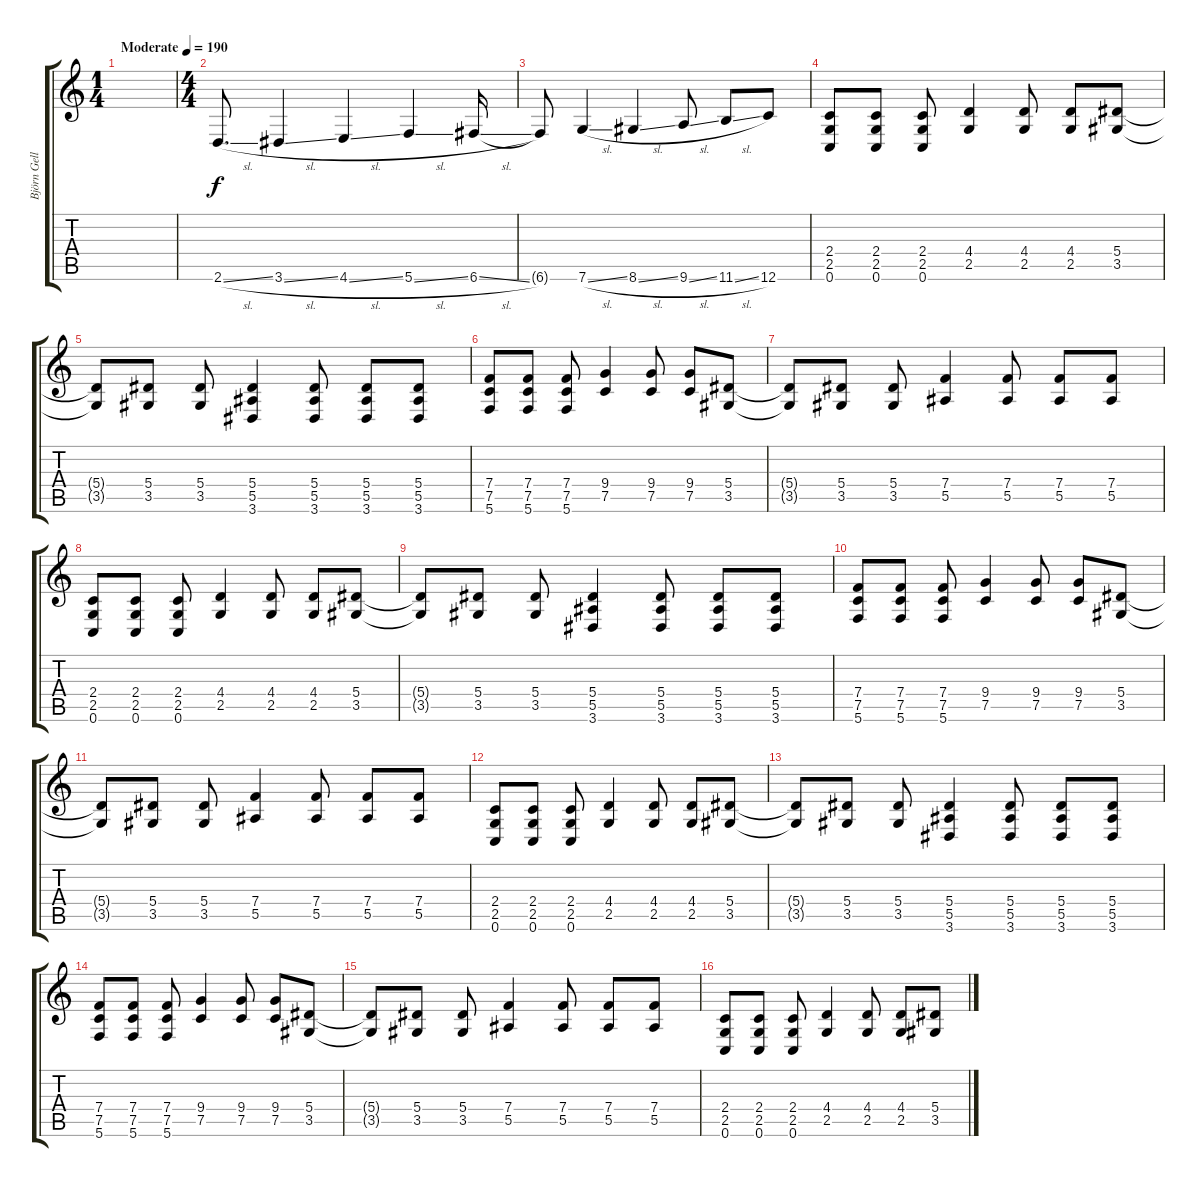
\track ("Björn Gellotte" "Björn Gell") {instrument distortionguitar}
\staff {score tabs}
\tuning (C4 G3 Eb3 Bb2 F2 C2) {hide}
\ts (1 4)
\tempo (190 "Moderate")
\clef g2
\ks c
|
\ts (4 4)
2.6{sl}.8{d} 3.6{sl}.4 4.6{sl}.4 5.6{sl}.4 6.6{sl}.16 |
6.6{t}.8 7.6{sl}.4 8.6{sl}.4 9.6{sl}.8 11.6{sl}.8 12.6.8 |
(2.4 2.5 0.6).8{balance 8} (2.4 2.5 0.6).8 (2.4 2.5 0.6).8 (4.4 2.5).4 (4.4 2.5).8 (4.4 2.5).8 (5.4 3.5).8 |
(5.4{t} 3.5{t}).8 (5.4 3.5).8 (5.4 3.5).8 (5.4 5.5 3.6).4 (5.4 5.5 3.6).8 (5.4 5.5 3.6).8 (5.4 5.5 3.6).8 |
(7.4 7.5 5.6).8 (7.4 7.5 5.6).8 (7.4 7.5 5.6).8 (9.4 7.5).4 (9.4 7.5).8 (9.4 7.5).8 (5.4 3.5).8 |
(5.4{t} 3.5{t}).8 (5.4 3.5).8 (5.4 3.5).8 (7.4 5.5).4 (7.4 5.5).8 (7.4 5.5).8 (7.4 5.5).8 |
(2.4 2.5 0.6).8 (2.4 2.5 0.6).8 (2.4 2.5 0.6).8 (4.4 2.5).4 (4.4 2.5).8 (4.4 2.5).8 (5.4 3.5).8 |
(5.4{t} 3.5{t}).8 (5.4 3.5).8 (5.4 3.5).8 (5.4 5.5 3.6).4 (5.4 5.5 3.6).8 (5.4 5.5 3.6).8 (5.4 5.5 3.6).8 |
(7.4 7.5 5.6).8 (7.4 7.5 5.6).8 (7.4 7.5 5.6).8 (9.4 7.5).4 (9.4 7.5).8 (9.4 7.5).8 (5.4 3.5).8 |
(5.4{t} 3.5{t}).8 (5.4 3.5).8 (5.4 3.5).8 (7.4 5.5).4 (7.4 5.5).8 (7.4 5.5).8 (7.4 5.5).8 |
(2.4 2.5 0.6).8 (2.4 2.5 0.6).8 (2.4 2.5 0.6).8 (4.4 2.5).4 (4.4 2.5).8 (4.4 2.5).8 (5.4 3.5).8 |
(5.4{t} 3.5{t}).8 (5.4 3.5).8 (5.4 3.5).8 (5.4 5.5 3.6).4 (5.4 5.5 3.6).8 (5.4 5.5 3.6).8 (5.4 5.5 3.6).8 |
(7.4 7.5 5.6).8 (7.4 7.5 5.6).8 (7.4 7.5 5.6).8 (9.4 7.5).4 (9.4 7.5).8 (9.4 7.5).8 (5.4 3.5).8 |
(5.4{t} 3.5{t}).8 (5.4 3.5).8 (5.4 3.5).8 (7.4 5.5).4 (7.4 5.5).8 (7.4 5.5).8 (7.4 5.5).8 |
(2.4 2.5 0.6).8 (2.4 2.5 0.6).8 (2.4 2.5 0.6).8 (4.4 2.5).4 (4.4 2.5).8 (4.4 2.5).8 (5.4 3.5).8
